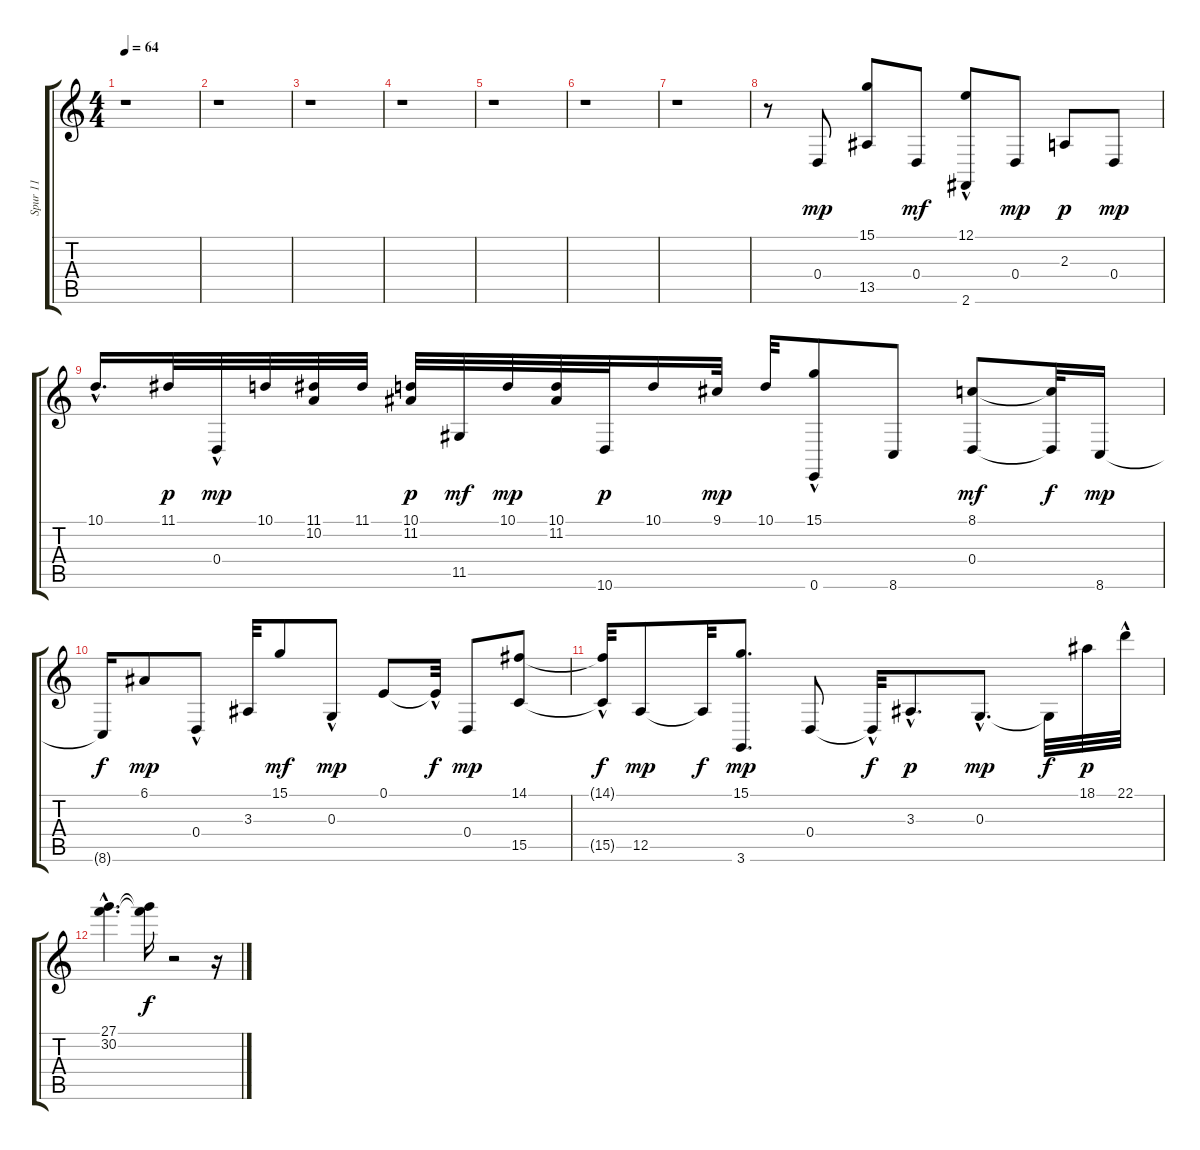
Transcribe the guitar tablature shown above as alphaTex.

\track ("Spur 11" "Spur 11") {instrument acousticgrandpiano}
\staff {score tabs}
\tuning (E4 B3 G3 D3 A2 E2) {hide}
\ts (4 4)
\tempo 64
\clef g2
\ks c
r.1{dy mp} |
r.1 |
r.1 |
r.1 |
r.1 |
r.1 |
r.1 |
r.8 0.4.8 (15.1 13.5).8 0.4.8{dy mf} (12.1{hac} 2.6{hac}).8 0.4.8{dy mp} 2.3.8{dy p} 0.4.8{dy mp} |
10.1{hac}.16{d} 11.1.32{dy p} 0.4{hac}.32{dy mp} 10.1.32 (11.1 10.2).32 11.1.32 (10.1 11.2).32{dy p} 11.5.32{dy mf} 10.1.32{dy mp} (10.1 11.2).32 10.6.32{dy p} 10.1.16 9.1.32{dy mp} 10.1.32 (15.1 0.6{hac}).8 8.6.8 (8.1 0.4).8{dy mf} (8.1{t} 0.4{t}).32{dy f} 8.6.16{dy mp} |
8.6{t}.16{dy f} 6.1.8{dy mp} 0.4{hac}.8 3.3.32 15.1.8{dy mf} 0.3{hac}.8{dy mp} 0.1.8 0.1{hac t}.32{dy f} 0.4.8{dy mp} (14.1 15.5).8 |
(14.1{t} 15.5{hac t}).32{dy f} 12.5.8{dy mp} 12.5{t}.32{dy f} (15.1 3.6).8{d dy mp} 0.4.8 0.4{hac t}.32{dy f} 3.3{hac}.8{d dy p} 0.3{hac}.8{d dy mp} 0.3{t}.32{dy f} 18.1.32{dy p} 22.1{hac}.32 |
(27.1{hac} 30.2{hac}).4{d} (27.1{t} 30.2{t}).16{dy f} r.2 r.16
